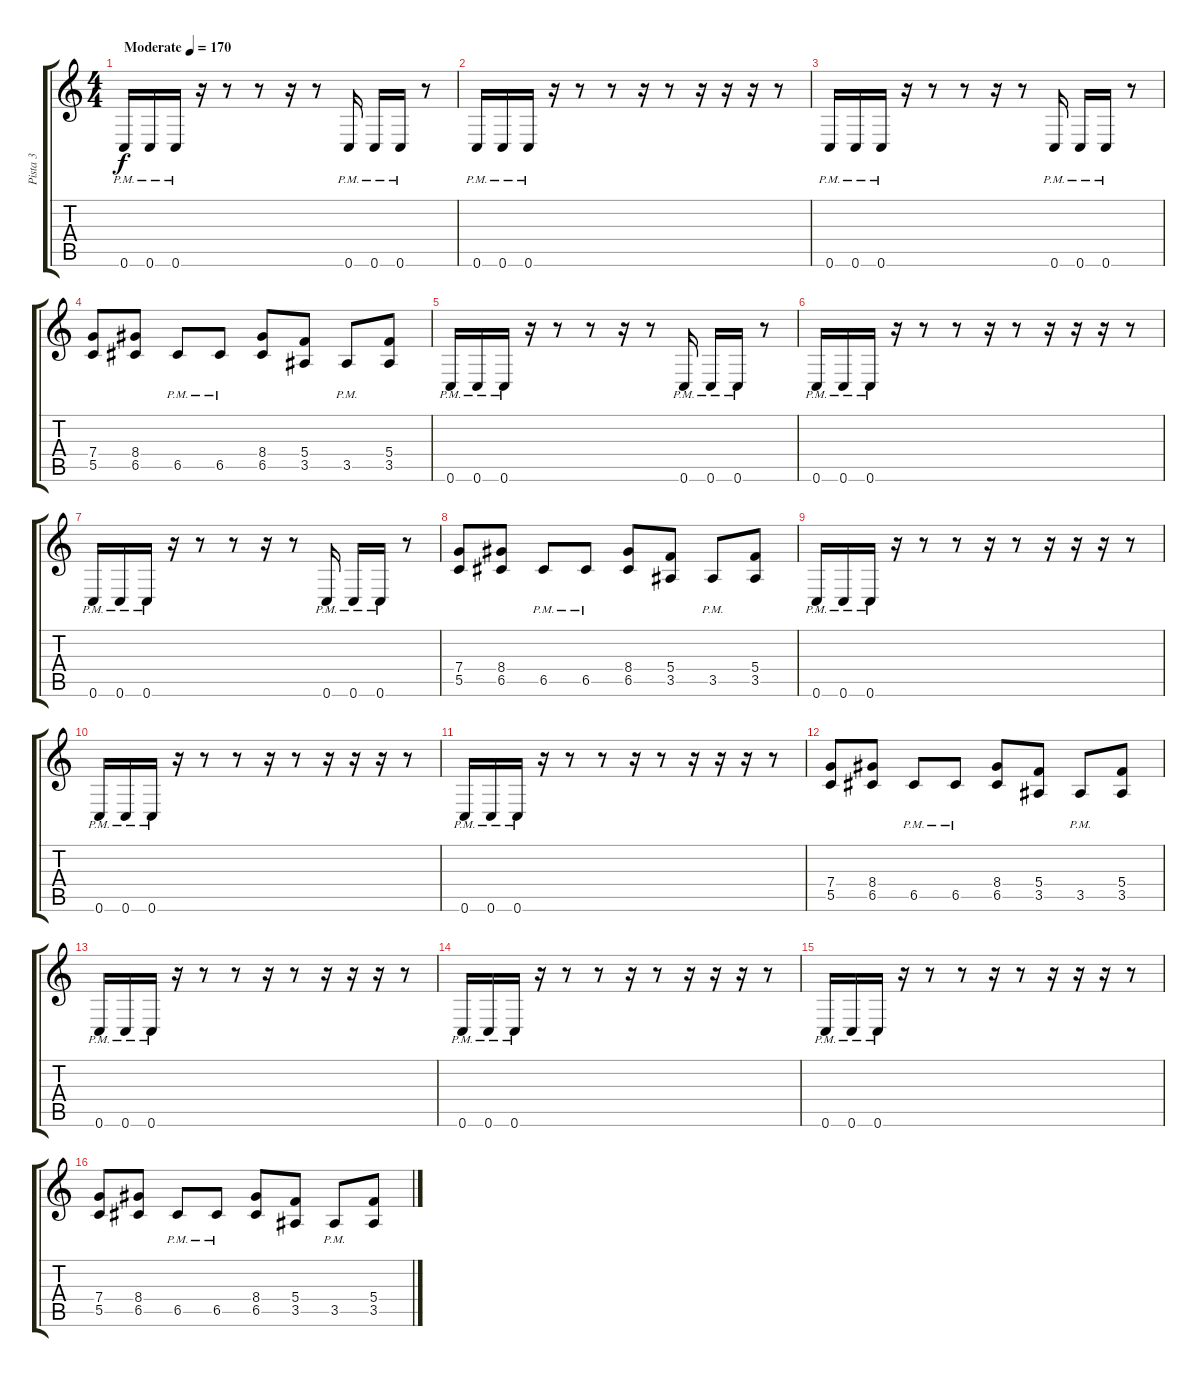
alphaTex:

\track ("Pista 3" "Pista 3") {instrument overdrivenguitar}
\staff {score tabs}
\tuning (D4 A3 F3 C3 G2 C2) {hide}
\ts (4 4)
\tempo (170 "Moderate")
\clef g2
\ks c
0.6{pm}.16{dy f instrument overdrivenguitar} 0.6{pm}.16 0.6{pm}.16 r.16 r.8 r.8 r.16 r.8 0.6{pm}.16 0.6{pm}.16 0.6{pm}.16 r.8 |
0.6{pm}.16 0.6{pm}.16 0.6{pm}.16 r.16 r.8 r.8 r.16 r.8 r.16 r.16 r.16 r.8 |
0.6{pm}.16 0.6{pm}.16 0.6{pm}.16 r.16 r.8 r.8 r.16 r.8 0.6{pm}.16 0.6{pm}.16 0.6{pm}.16 r.8 |
(7.4 5.5).8 (8.4 6.5).8 6.5{pm}.8 6.5{pm}.8 (8.4 6.5).8 (5.4 3.5).8 3.5{pm}.8 (5.4 3.5).8 |
0.6{pm}.16 0.6{pm}.16 0.6{pm}.16 r.16 r.8 r.8 r.16 r.8 0.6{pm}.16 0.6{pm}.16 0.6{pm}.16 r.8 |
0.6{pm}.16 0.6{pm}.16 0.6{pm}.16 r.16 r.8 r.8 r.16 r.8 r.16 r.16 r.16 r.8 |
0.6{pm}.16 0.6{pm}.16 0.6{pm}.16 r.16 r.8 r.8 r.16 r.8 0.6{pm}.16 0.6{pm}.16 0.6{pm}.16 r.8 |
(7.4 5.5).8 (8.4 6.5).8 6.5{pm}.8 6.5{pm}.8 (8.4 6.5).8 (5.4 3.5).8 3.5{pm}.8 (5.4 3.5).8 |
0.6{pm}.16 0.6{pm}.16 0.6{pm}.16 r.16 r.8 r.8 r.16 r.8 r.16 r.16 r.16 r.8 |
0.6{pm}.16 0.6{pm}.16 0.6{pm}.16 r.16 r.8 r.8 r.16 r.8 r.16 r.16 r.16 r.8 |
0.6{pm}.16 0.6{pm}.16 0.6{pm}.16 r.16 r.8 r.8 r.16 r.8 r.16 r.16 r.16 r.8 |
(7.4 5.5).8 (8.4 6.5).8 6.5{pm}.8 6.5{pm}.8 (8.4 6.5).8 (5.4 3.5).8 3.5{pm}.8 (5.4 3.5).8 |
0.6{pm}.16 0.6{pm}.16 0.6{pm}.16 r.16 r.8 r.8 r.16 r.8 r.16 r.16 r.16 r.8 |
0.6{pm}.16 0.6{pm}.16 0.6{pm}.16 r.16 r.8 r.8 r.16 r.8 r.16 r.16 r.16 r.8 |
0.6{pm}.16 0.6{pm}.16 0.6{pm}.16 r.16 r.8 r.8 r.16 r.8 r.16 r.16 r.16 r.8 |
(7.4 5.5).8 (8.4 6.5).8 6.5{pm}.8 6.5{pm}.8 (8.4 6.5).8 (5.4 3.5).8 3.5{pm}.8 (5.4 3.5).8
